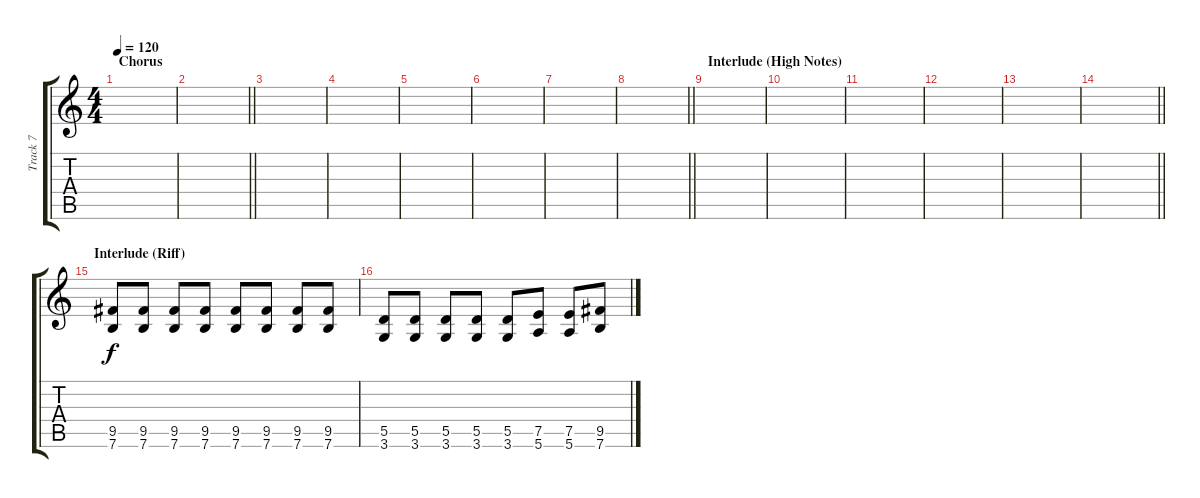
\track ("Track 7" "Track 7") {instrument overdrivenguitar}
\staff {score tabs}
\tuning (E4 B3 G3 D3 A2 E2) {hide}
\ts (4 4)
\section ("" "Chorus")
\tempo 120
\clef g2
\ks c
|
\barLineRight lightlight
|
|
|
|
|
|
\barLineRight lightlight
|
\section ("" "Interlude (High Notes)")
|
|
|
|
|
\barLineRight lightlight
|
\section ("" "Interlude (Riff)")
(9.5 7.6).8 (9.5 7.6).8 (9.5 7.6).8 (9.5 7.6).8 (9.5 7.6).8 (9.5 7.6).8 (9.5 7.6).8 (9.5 7.6).8 |
(5.5 3.6).8 (5.5 3.6).8 (5.5 3.6).8 (5.5 3.6).8 (5.5 3.6).8 (7.5 5.6).8 (7.5 5.6).8 (9.5 7.6).8
